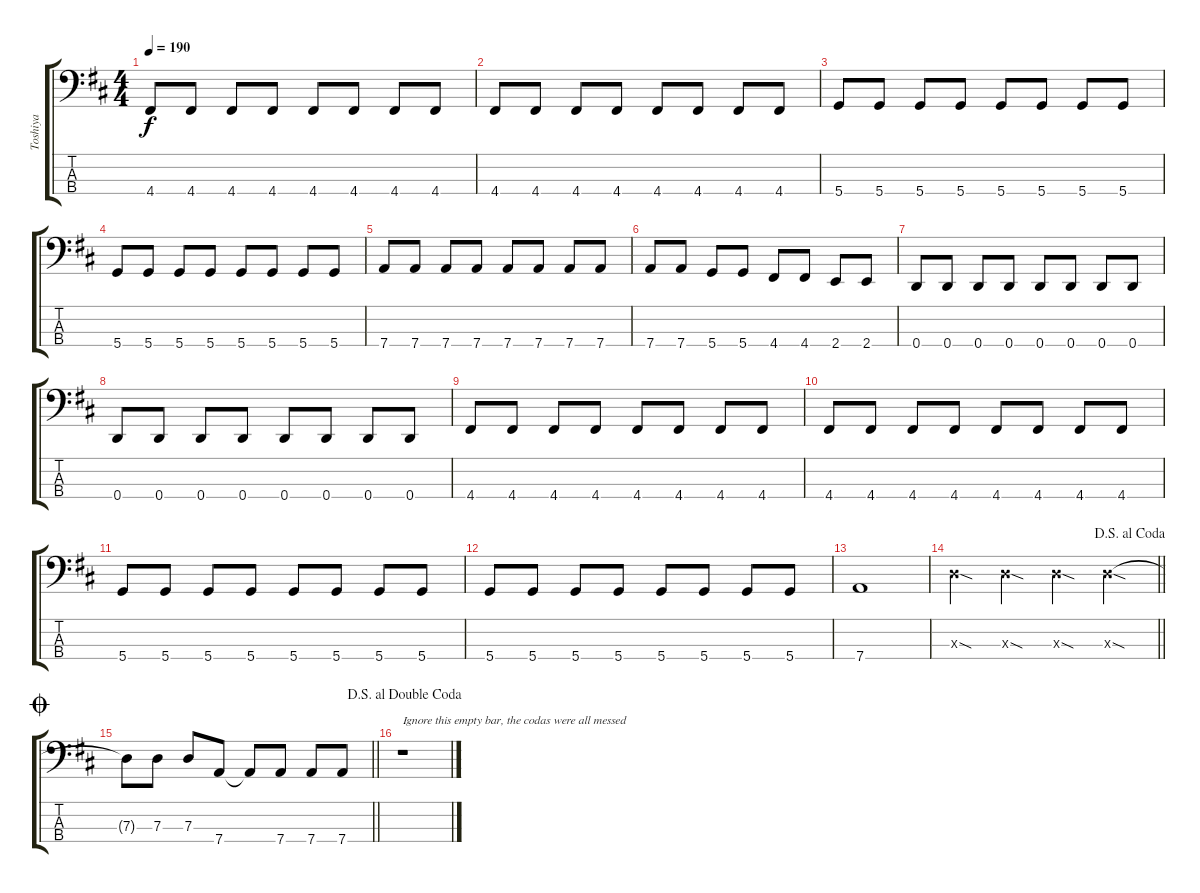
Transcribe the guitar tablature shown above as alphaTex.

\track ("Toshiya" "Toshiya") {instrument electricbasspick}
\staff {score tabs}
\tuning (F2 C2 G1 D1) {hide}
\ts (4 4)
\tempo 190
\clef f4
\ks d
4.4.8{dy f} 4.4.8 4.4.8 4.4.8 4.4.8 4.4.8 4.4.8 4.4.8 |
4.4.8 4.4.8 4.4.8 4.4.8 4.4.8 4.4.8 4.4.8 4.4.8 |
5.4.8 5.4.8 5.4.8 5.4.8 5.4.8 5.4.8 5.4.8 5.4.8 |
5.4.8 5.4.8 5.4.8 5.4.8 5.4.8 5.4.8 5.4.8 5.4.8 |
7.4.8 7.4.8 7.4.8 7.4.8 7.4.8 7.4.8 7.4.8 7.4.8 |
7.4.8 7.4.8 5.4.8 5.4.8 4.4.8 4.4.8 2.4.8 2.4.8 |
0.4.8 0.4.8 0.4.8 0.4.8 0.4.8 0.4.8 0.4.8 0.4.8 |
0.4.8 0.4.8 0.4.8 0.4.8 0.4.8 0.4.8 0.4.8 0.4.8 |
4.4.8 4.4.8 4.4.8 4.4.8 4.4.8 4.4.8 4.4.8 4.4.8 |
4.4.8 4.4.8 4.4.8 4.4.8 4.4.8 4.4.8 4.4.8 4.4.8 |
5.4.8 5.4.8 5.4.8 5.4.8 5.4.8 5.4.8 5.4.8 5.4.8 |
5.4.8 5.4.8 5.4.8 5.4.8 5.4.8 5.4.8 5.4.8 5.4.8 |
7.4.1 |
\jump dalsegnoalcoda
\barLineRight lightlight
7.3{sod x}.4 7.3{sod x}.4 7.3{sod x}.4 7.3{sod x}.4 |
\jump coda
\barLineRight lightlight
7.3{t}.8 7.3.8 7.3.8 7.4.8 7.4{t}.8 7.4.8 7.4.8 7.4.8 |
\jump dalsegnoaldoublecoda
r.1{txt "Ignore this empty bar, the codas were all messed "}
